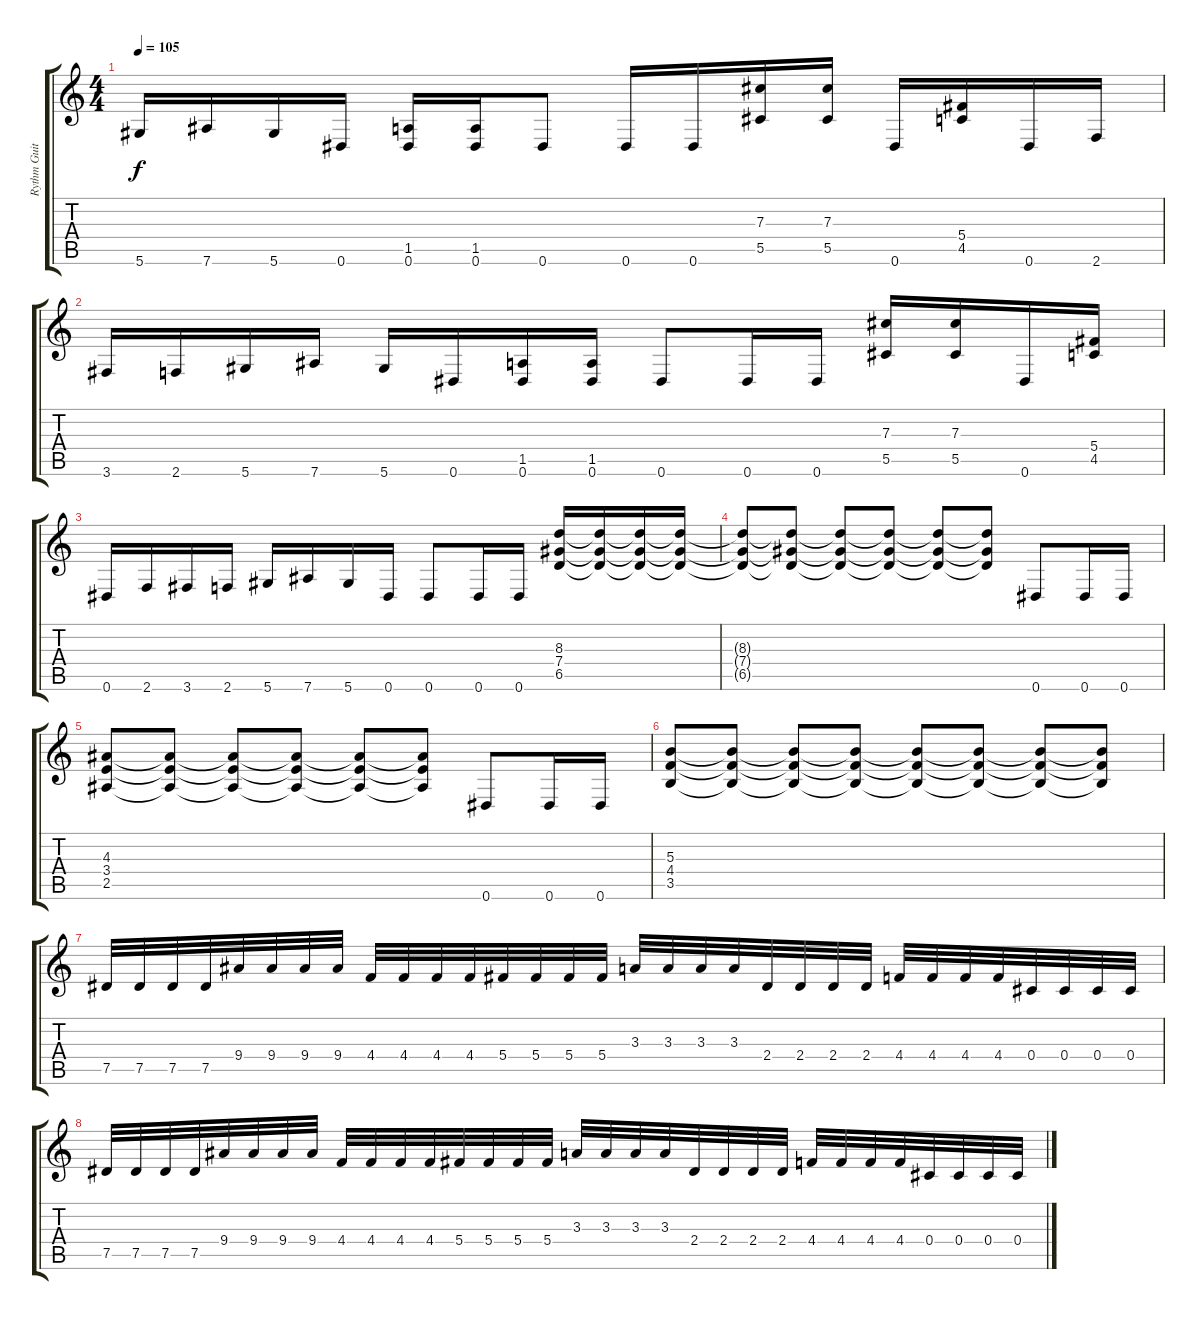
\track ("Rythm Guitar" "Rythm Guit") {instrument overdrivenguitar}
\staff {score tabs}
\tuning (Eb4 Bb3 Gb3 Db3 Ab2 Eb2) {hide}
\ts (4 4)
\tempo 105
\clef g2
\ks c
5.6.16{dy f} 7.6.16 5.6.16 0.6.16 (1.5 0.6).16 (1.5 0.6).16 0.6.8 0.6.16 0.6.16 (7.3 5.5).16 (7.3 5.5).16 0.6.16 (5.4 4.5).16 0.6.16 2.6.16 |
3.6.16 2.6.16 5.6.16 7.6.16 5.6.16 0.6.16 (1.5 0.6).16 (1.5 0.6).16 0.6.8 0.6.16 0.6.16 (7.3 5.5).16 (7.3 5.5).16 0.6.16 (5.4 4.5).16 |
0.6.16 2.6.16 3.6.16 2.6.16 5.6.16 7.6.16 5.6.16 0.6.16 0.6.8 0.6.16 0.6.16 (8.3 7.4 6.5).16 (8.3{t} 7.4{t} 6.5{t}).16 (8.3{t} 7.4{t} 6.5{t}).16 (8.3{t} 7.4{t} 6.5{t}).16 |
(8.3{t} 7.4{t} 6.5{t}).8 (8.3{t} 7.4{t} 6.5{t}).8 (8.3{t} 7.4{t} 6.5{t}).8 (8.3{t} 7.4{t} 6.5{t}).8 (8.3{t} 7.4{t} 6.5{t}).8 (8.3{t} 7.4{t} 6.5{t}).8 0.6.8 0.6.16 0.6.16 |
(4.3 3.4 2.5).8 (4.3{t} 3.4{t} 2.5{t}).8 (4.3{t} 3.4{t} 2.5{t}).8 (4.3{t} 3.4{t} 2.5{t}).8 (4.3{t} 3.4{t} 2.5{t}).8 (4.3{t} 3.4{t} 2.5{t}).8 0.6.8 0.6.16 0.6.16 |
(5.3 4.4 3.5).8 (5.3{t} 4.4{t} 3.5{t}).8 (5.3{t} 4.4{t} 3.5{t}).8 (5.3{t} 4.4{t} 3.5{t}).8 (5.3{t} 4.4{t} 3.5{t}).8 (5.3{t} 4.4{t} 3.5{t}).8 (5.3{t} 4.4{t} 3.5{t}).8 (5.3{t} 4.4{t} 3.5{t}).8 |
7.5.32 7.5.32 7.5.32 7.5.32 9.4.32 9.4.32 9.4.32 9.4.32 4.4.32 4.4.32 4.4.32 4.4.32 5.4.32 5.4.32 5.4.32 5.4.32 3.3.32 3.3.32 3.3.32 3.3.32 2.4.32 2.4.32 2.4.32 2.4.32 4.4.32 4.4.32 4.4.32 4.4.32 0.4.32 0.4.32 0.4.32 0.4.32 |
7.5.32 7.5.32 7.5.32 7.5.32 9.4.32 9.4.32 9.4.32 9.4.32 4.4.32 4.4.32 4.4.32 4.4.32 5.4.32 5.4.32 5.4.32 5.4.32 3.3.32 3.3.32 3.3.32 3.3.32 2.4.32 2.4.32 2.4.32 2.4.32 4.4.32 4.4.32 4.4.32 4.4.32 0.4.32 0.4.32 0.4.32 0.4.32
